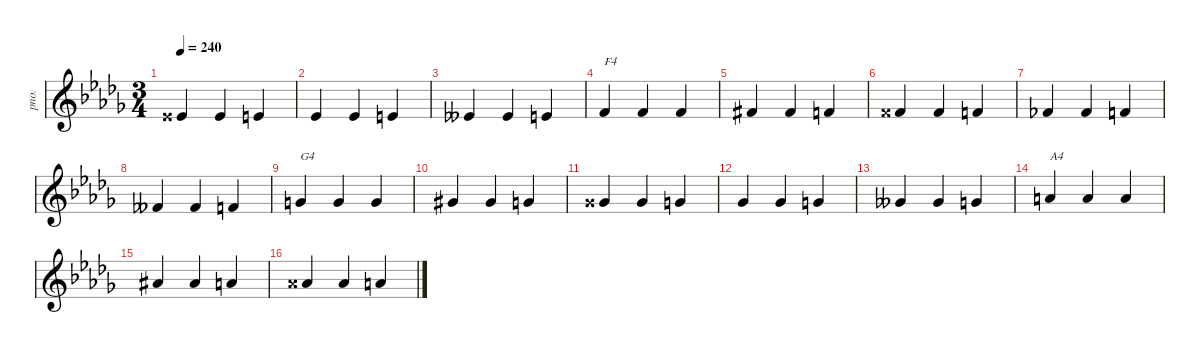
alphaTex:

\defaultSystemsLayout 4
\hideDynamics
\bracketExtendMode nobrackets
\track ("Acoustic Piano" "pno.") {instrument acousticgrandpiano}
\staff {score}
\tuning (E4 B3 G3 D3 A2 E2)
\ts (3 4)
\tempo 240
\clef g2
\ks db
7.2{acc x}.4{dy mf beam Up} 7.2{acc x}.4{beam Up} 5.2{acc forcenatural}.4{beam Up} |
4.2{acc b}.4{beam Up} 4.2{acc b}.4{beam Up} 5.2{acc forcenatural}.4{beam Up} |
3.2{acc bb}.4{beam Up} 3.2{acc bb}.4{beam Up} 5.2{acc forcenatural}.4{beam Up} |
6.2{acc forcenatural}.4{txt "F4" beam Up} 6.2{acc forcenatural}.4{beam Up} 6.2{acc forcenatural}.4{beam Up} |
7.2{acc #}.4{beam Up} 7.2{acc #}.4{beam Up} 6.2{acc forcenatural}.4{beam Up} |
8.2{acc x}.4{beam Up} 8.2{acc x}.4{beam Up} 6.2{acc forcenatural}.4{beam Up} |
5.2{acc b}.4{beam Up} 5.2{acc b}.4{beam Up} 6.2{acc forcenatural}.4{beam Up} |
4.2{acc bb}.4{beam Up} 4.2{acc bb}.4{beam Up} 6.2{acc forcenatural}.4{beam Up} |
8.2{acc forcenatural}.4{txt "G4" beam Up} 8.2{acc forcenatural}.4{beam Up} 8.2{acc forcenatural}.4{beam Up} |
9.2{acc #}.4{beam Up} 9.2{acc #}.4{beam Up} 8.2{acc forcenatural}.4{beam Up} |
10.2{acc x}.4{beam Up} 10.2{acc x}.4{beam Up} 8.2{acc forcenatural}.4{beam Up} |
7.2{acc b}.4{beam Up} 7.2{acc b}.4{beam Up} 8.2{acc forcenatural}.4{beam Up} |
6.2{acc bb}.4{beam Up} 6.2{acc bb}.4{beam Up} 8.2{acc forcenatural}.4{beam Up} |
10.2{acc forcenatural}.4{txt "A4" beam Up} 10.2{acc forcenatural}.4{beam Up} 10.2{acc forcenatural}.4{beam Up} |
11.2{acc #}.4{beam Up} 11.2{acc #}.4{beam Up} 10.2{acc forcenatural}.4{beam Up} |
12.2{acc x}.4{beam Up} 12.2{acc x}.4{beam Up} 10.2{acc forcenatural}.4{beam Up}
